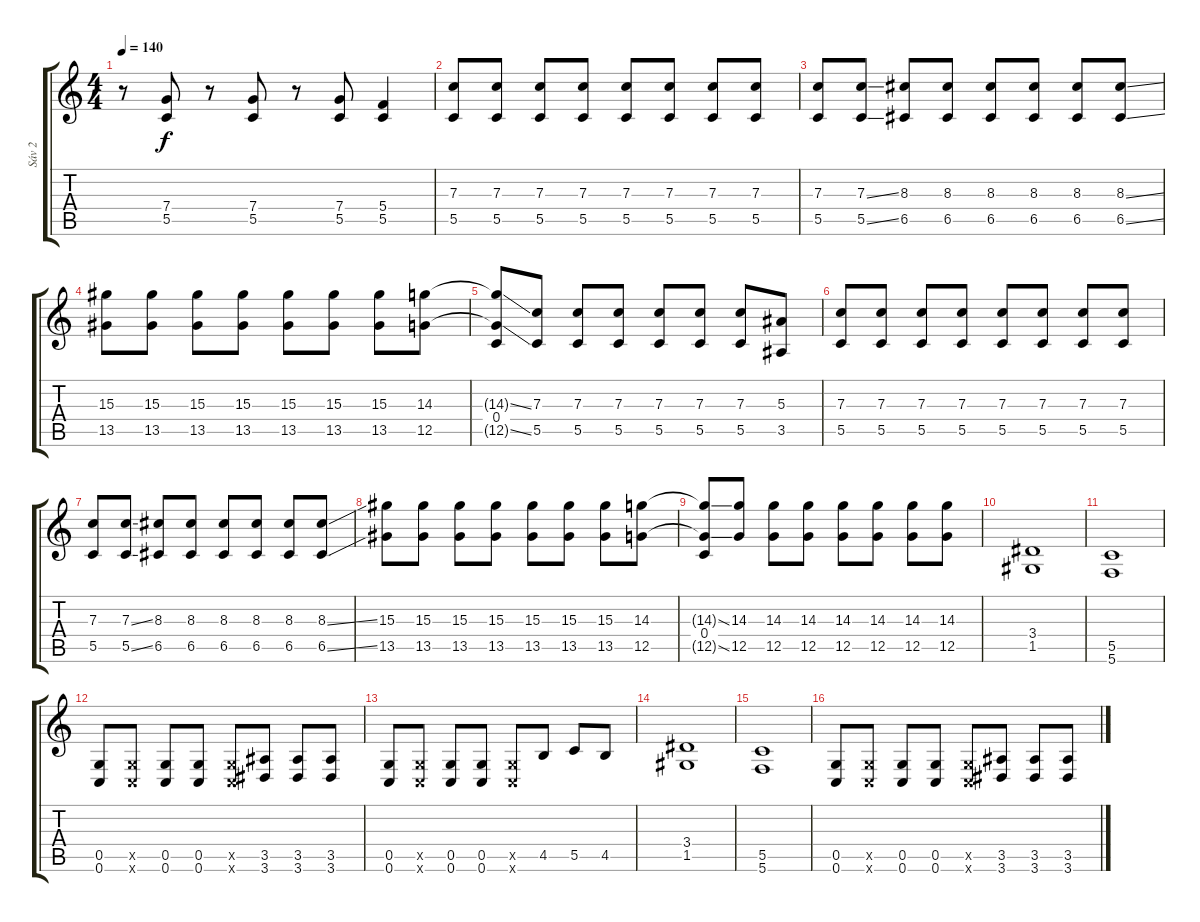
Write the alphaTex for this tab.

\track ("Sáv 2" "Sáv 2") {instrument distortionguitar}
\staff {score tabs}
\tuning (D4 A3 F3 C3 G2 C2) {hide}
\ts (4 4)
\tempo 140
\clef g2
\ks c
r.8{dy f} (7.4 5.5).8 r.8 (7.4 5.5).8 r.8 (7.4 5.5).8 (5.4 5.5).4 |
(7.3 5.5).8 (7.3 5.5).8 (7.3 5.5).8 (7.3 5.5).8 (7.3 5.5).8 (7.3 5.5).8 (7.3 5.5).8 (7.3 5.5).8 |
(7.3 5.5).8 (7.3{ss} 5.5{ss}).8 (8.3 6.5).8 (8.3 6.5).8 (8.3 6.5).8 (8.3 6.5).8 (8.3 6.5).8 (8.3{ss} 6.5{ss}).8 |
(15.3 13.5).8 (15.3 13.5).8 (15.3 13.5).8 (15.3 13.5).8 (15.3 13.5).8 (15.3 13.5).8 (15.3 13.5).8 (14.3 12.5).8 |
(14.3{ss t} 0.4 12.5{ss t}).8 (7.3 5.5).8 (7.3 5.5).8 (7.3 5.5).8 (7.3 5.5).8 (7.3 5.5).8 (7.3 5.5).8 (5.3 3.5).8 |
(7.3 5.5).8 (7.3 5.5).8 (7.3 5.5).8 (7.3 5.5).8 (7.3 5.5).8 (7.3 5.5).8 (7.3 5.5).8 (7.3 5.5).8 |
(7.3 5.5).8 (7.3{ss} 5.5{ss}).8 (8.3 6.5).8 (8.3 6.5).8 (8.3 6.5).8 (8.3 6.5).8 (8.3 6.5).8 (8.3{ss} 6.5{ss}).8 |
(15.3 13.5).8 (15.3 13.5).8 (15.3 13.5).8 (15.3 13.5).8 (15.3 13.5).8 (15.3 13.5).8 (15.3 13.5).8 (14.3 12.5).8 |
(14.3{ss t} 0.4 12.5{ss t}).8 (14.3 12.5).8 (14.3 12.5).8 (14.3 12.5).8 (14.3 12.5).8 (14.3 12.5).8 (14.3 12.5).8 (14.3 12.5).8 |
(3.4 1.5).1 |
(5.5 5.6).1 |
(0.5 0.6).8 (0.5{x} 0.6{x}).8 (0.5 0.6).8 (0.5 0.6).8 (0.5{x} 0.6{x}).8 (3.5 3.6).8 (3.5 3.6).8 (3.5 3.6).8 |
(0.5 0.6).8 (0.5{x} 0.6{x}).8 (0.5 0.6).8 (0.5 0.6).8 (0.5{x} 0.6{x}).8 4.5.8 5.5.8 4.5.8 |
(3.4 1.5).1 |
(5.5 5.6).1 |
(0.5 0.6).8 (0.5{x} 0.6{x}).8 (0.5 0.6).8 (0.5 0.6).8 (0.5{x} 0.6{x}).8 (3.5 3.6).8 (3.5 3.6).8 (3.5 3.6).8
